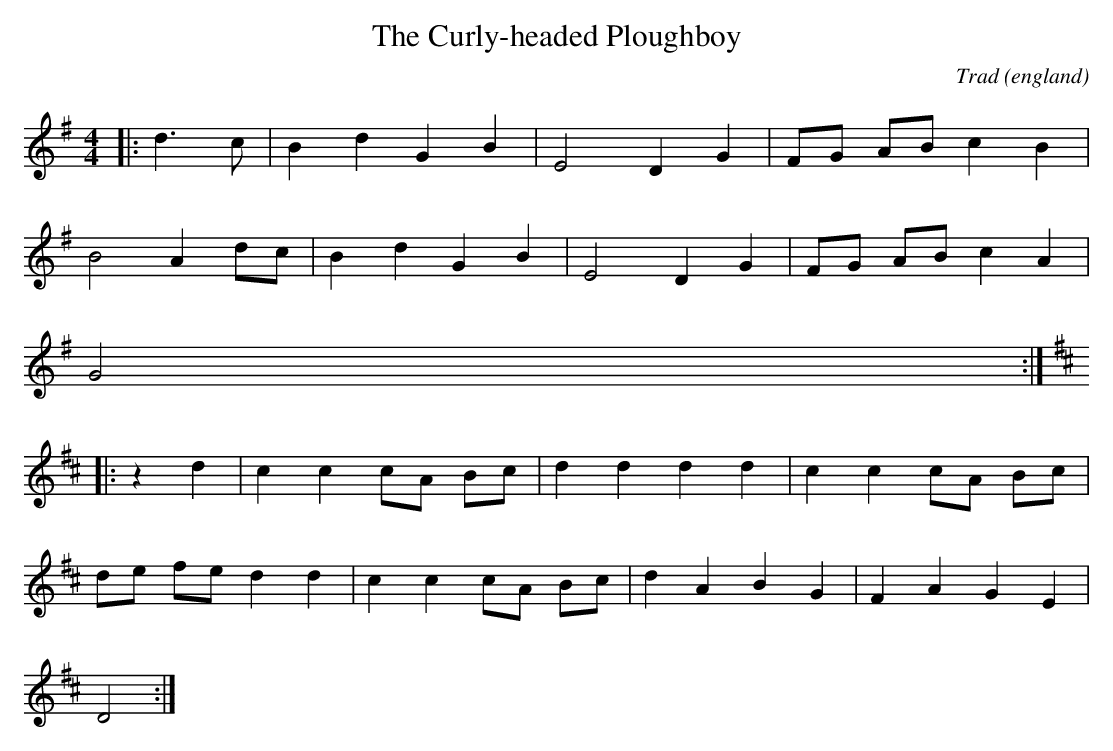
X:1
T:The Curly-headed Ploughboy
O:england
C:Trad
M:4/4
L:1/8
K:G
|:d3c|B2d2G2B2|E4D2G2|FG AB c2B2|
B4A2dc|B2d2G2B2|E4D2G2|FG AB c2A2|
G4:|
|:
K:D
z2d2|c2c2cA Bc|d2d2d2d2|c2c2cA Bc|
de fe d2d2|c2c2cA Bc|d2A2B2G2|F2A2G2E2|
D4:|
